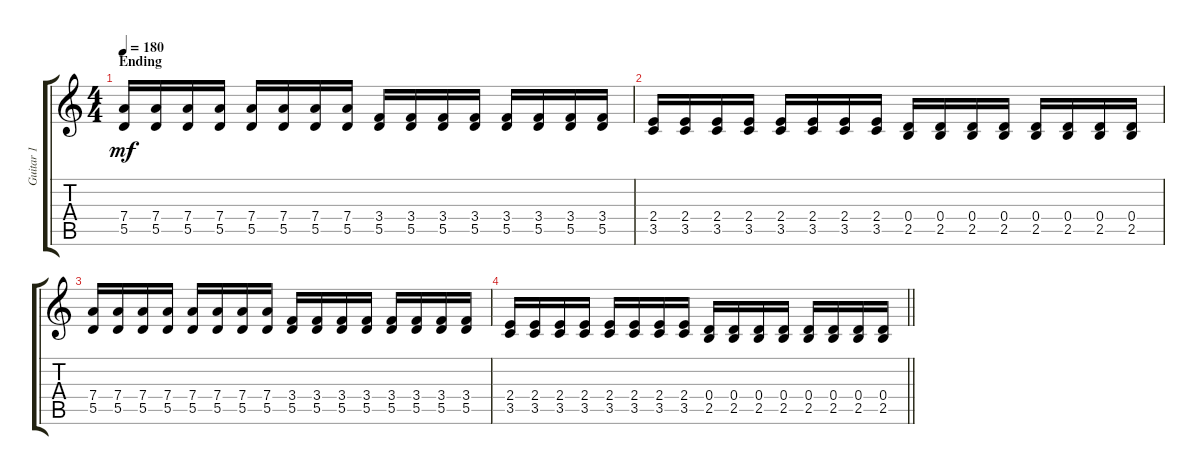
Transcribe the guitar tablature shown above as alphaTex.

\track ("Guitar 1" "Guitar 1") {instrument distortionguitar}
\staff {score tabs}
\tuning (E4 B3 G3 D3 A2 E2) {hide}
\ts (4 4)
\section ("" "Ending")
\tempo 180
\clef g2
\ks c
(7.4 5.5).16{dy mf} (7.4 5.5).16 (7.4 5.5).16 (7.4 5.5).16 (7.4 5.5).16 (7.4 5.5).16 (7.4 5.5).16 (7.4 5.5).16 (3.4 5.5).16 (3.4 5.5).16 (3.4 5.5).16 (3.4 5.5).16 (3.4 5.5).16 (3.4 5.5).16 (3.4 5.5).16 (3.4 5.5).16 |
(2.4 3.5).16 (2.4 3.5).16 (2.4 3.5).16 (2.4 3.5).16 (2.4 3.5).16 (2.4 3.5).16 (2.4 3.5).16 (2.4 3.5).16 (0.4 2.5).16 (0.4 2.5).16 (0.4 2.5).16 (0.4 2.5).16 (0.4 2.5).16 (0.4 2.5).16 (0.4 2.5).16 (0.4 2.5).16 |
(7.4 5.5).16 (7.4 5.5).16 (7.4 5.5).16 (7.4 5.5).16 (7.4 5.5).16 (7.4 5.5).16 (7.4 5.5).16 (7.4 5.5).16 (3.4 5.5).16 (3.4 5.5).16 (3.4 5.5).16 (3.4 5.5).16 (3.4 5.5).16 (3.4 5.5).16 (3.4 5.5).16 (3.4 5.5).16 |
\barLineRight lightlight
(2.4 3.5).16 (2.4 3.5).16 (2.4 3.5).16 (2.4 3.5).16 (2.4 3.5).16 (2.4 3.5).16 (2.4 3.5).16 (2.4 3.5).16 (0.4 2.5).16 (0.4 2.5).16 (0.4 2.5).16 (0.4 2.5).16 (0.4 2.5).16 (0.4 2.5).16 (0.4 2.5).16 (0.4 2.5).16
